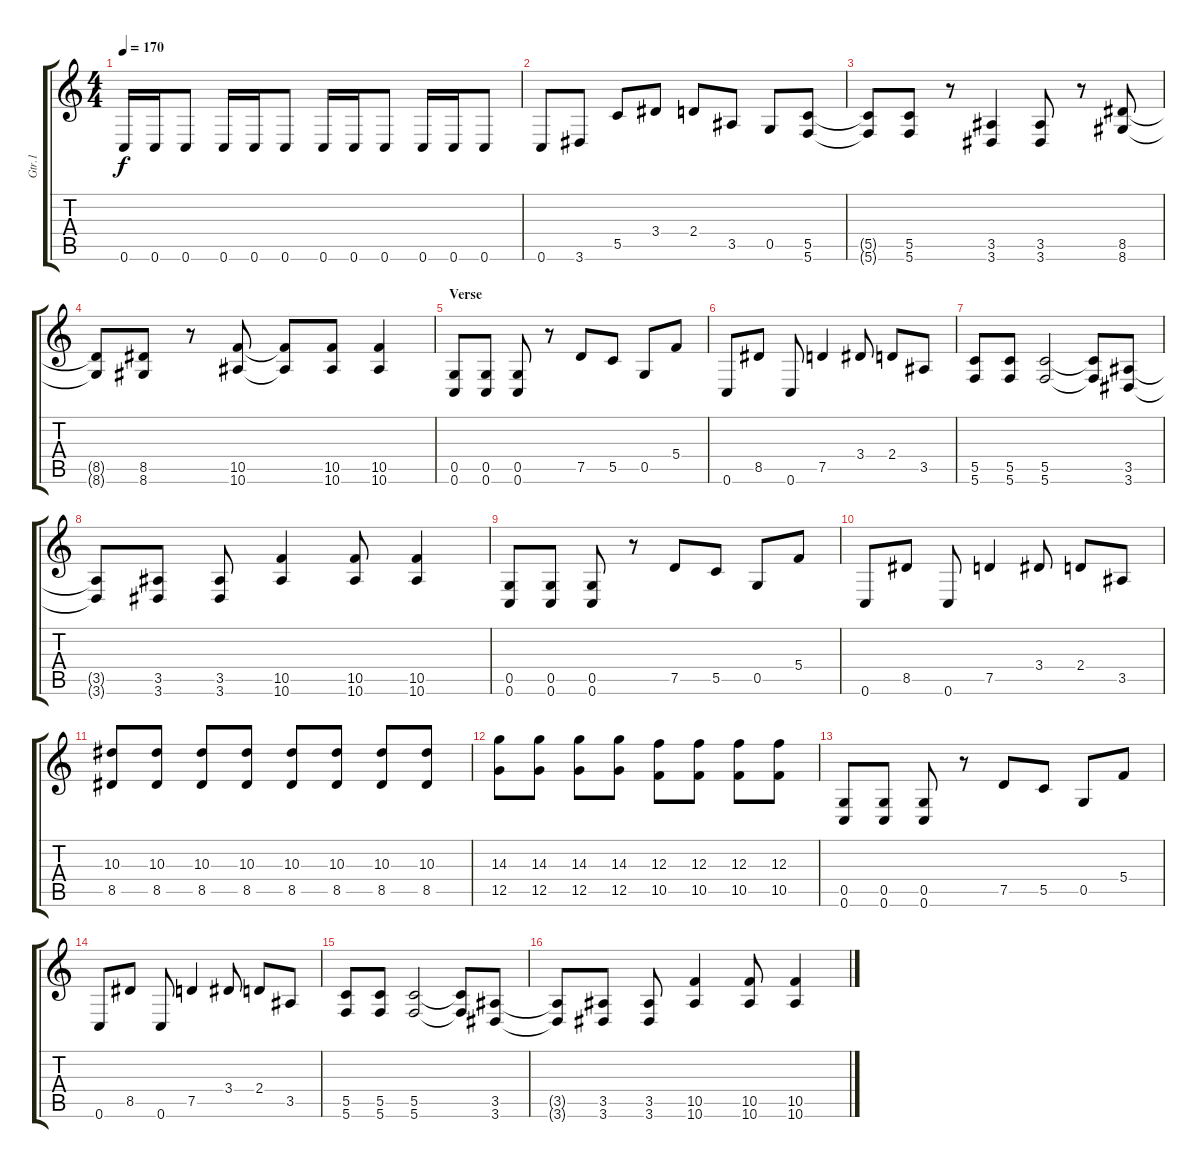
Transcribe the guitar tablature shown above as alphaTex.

\track ("Gtr.1" "Gtr.1") {instrument distortionguitar}
\staff {score tabs}
\tuning (D4 A3 F3 C3 G2 C2) {hide}
\ts (4 4)
\tempo 170
\clef g2
\ks c
0.6.16{dy f} 0.6.16 0.6.8 0.6.16 0.6.16 0.6.8 0.6.16 0.6.16 0.6.8 0.6.16 0.6.16 0.6.8 |
0.6.8 3.6.8 5.5.8 3.4.8 2.4.8 3.5.8 0.5.8 (5.5 5.6).8 |
(5.5{t} 5.6{t}).8 (5.5 5.6).8 r.8 (3.5 3.6).4 (3.5 3.6).8 r.8 (8.5 8.6).8 |
(8.5{t} 8.6{t}).8 (8.5 8.6).8 r.8 (10.5 10.6).8 (10.5{t} 10.6{t}).8 (10.5 10.6).8 (10.5 10.6).4 |
\section ("" "Verse")
(0.5 0.6).8 (0.5 0.6).8 (0.5 0.6).8 r.8 7.5.8 5.5.8 0.5.8 5.4.8 |
0.6.8 8.5.8 0.6.8 7.5.4 3.4.8 2.4.8 3.5.8 |
(5.5 5.6).8 (5.5 5.6).8 (5.5 5.6).2 (5.5{t} 5.6{t}).8 (3.5 3.6).8 |
(3.5{t} 3.6{t}).8 (3.5 3.6).8 (3.5 3.6).8 (10.5 10.6).4 (10.5 10.6).8 (10.5 10.6).4 |
(0.5 0.6).8 (0.5 0.6).8 (0.5 0.6).8 r.8 7.5.8 5.5.8 0.5.8 5.4.8 |
0.6.8 8.5.8 0.6.8 7.5.4 3.4.8 2.4.8 3.5.8 |
(10.3 8.5).8 (10.3 8.5).8 (10.3 8.5).8 (10.3 8.5).8 (10.3 8.5).8 (10.3 8.5).8 (10.3 8.5).8 (10.3 8.5).8 |
(14.3 12.5).8 (14.3 12.5).8 (14.3 12.5).8 (14.3 12.5).8 (12.3 10.5).8 (12.3 10.5).8 (12.3 10.5).8 (12.3 10.5).8 |
(0.5 0.6).8 (0.5 0.6).8 (0.5 0.6).8 r.8 7.5.8 5.5.8 0.5.8 5.4.8 |
0.6.8 8.5.8 0.6.8 7.5.4 3.4.8 2.4.8 3.5.8 |
(5.5 5.6).8 (5.5 5.6).8 (5.5 5.6).2 (5.5{t} 5.6{t}).8 (3.5 3.6).8 |
(3.5{t} 3.6{t}).8 (3.5 3.6).8 (3.5 3.6).8 (10.5 10.6).4 (10.5 10.6).8 (10.5 10.6).4
